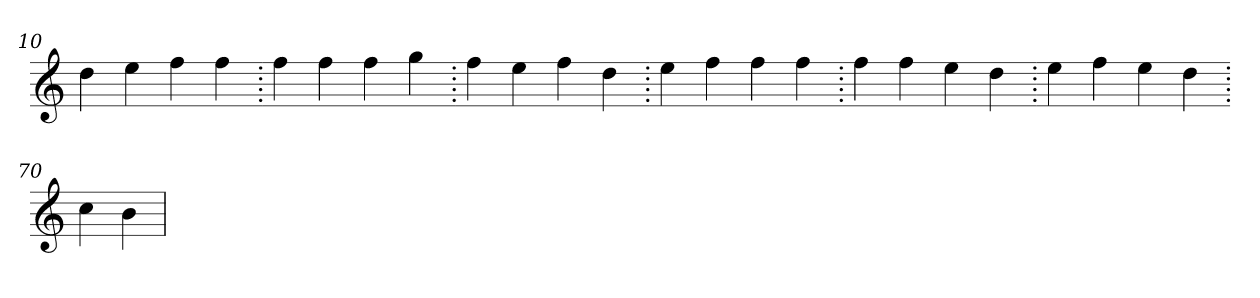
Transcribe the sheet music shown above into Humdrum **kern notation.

**kern
*part1
*staff1
*clefG2
=10.
4dd
4ee
4ff
4ff
=20.
4ff
4ff
4ff
4gg
=30.
4ff
4ee
4ff
4dd
=40.
4ee
4ff
4ff
4ff
=50.
4ff
4ff
4ee
4dd
=60.
4ee
4ff
4ee
4dd
=70.
4cc
4b
=
*-
